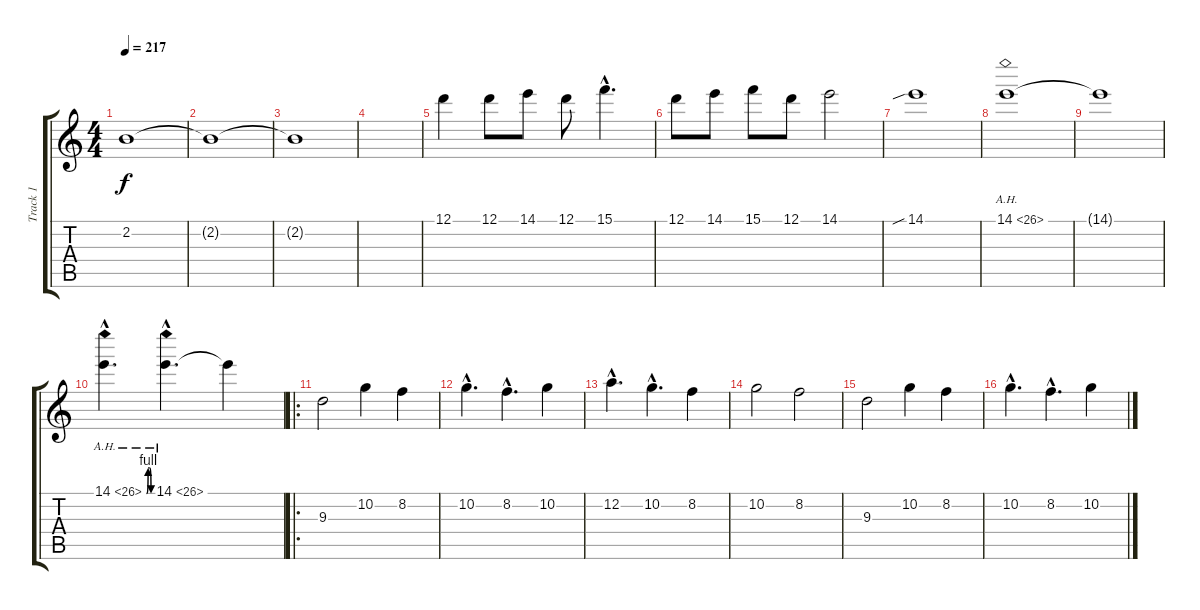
\track ("Track 1" "Track 1") {instrument distortionguitar}
\staff {score tabs}
\tuning (D4 A3 F3 C3 G2 D2) {hide}
\ts (4 4)
\tempo 217
\clef g2
\ks c
2.2{t}.1{dy f} |
2.2{t}.1 |
2.2{t}.1 |
|
12.1.4{volume 14} 12.1.8 14.1.8 12.1.8 15.1{hac}.4{d} |
12.1.8 14.1.8 15.1.8 12.1.8 14.1.2 |
14.1{sib}.1 |
14.1{ah 12}.1 |
14.1{t}.1 |
14.1{be (custom 0 0 15 4 30 4 45 0 60 0) ah 12 hac}.4{d} 14.1{ah 12 hac}.4{d} 14.1{t}.4 |
\ro
9.3.2{balance 8} 10.2.4 8.2.4 |
10.2{hac}.4{d} 8.2{hac}.4{d} 10.2.4 |
12.2{hac}.4{d} 10.2{hac}.4{d} 8.2.4 |
10.2.2 8.2.2 |
9.3.2 10.2.4 8.2.4 |
10.2{hac}.4{d} 8.2{hac}.4{d} 10.2.4
